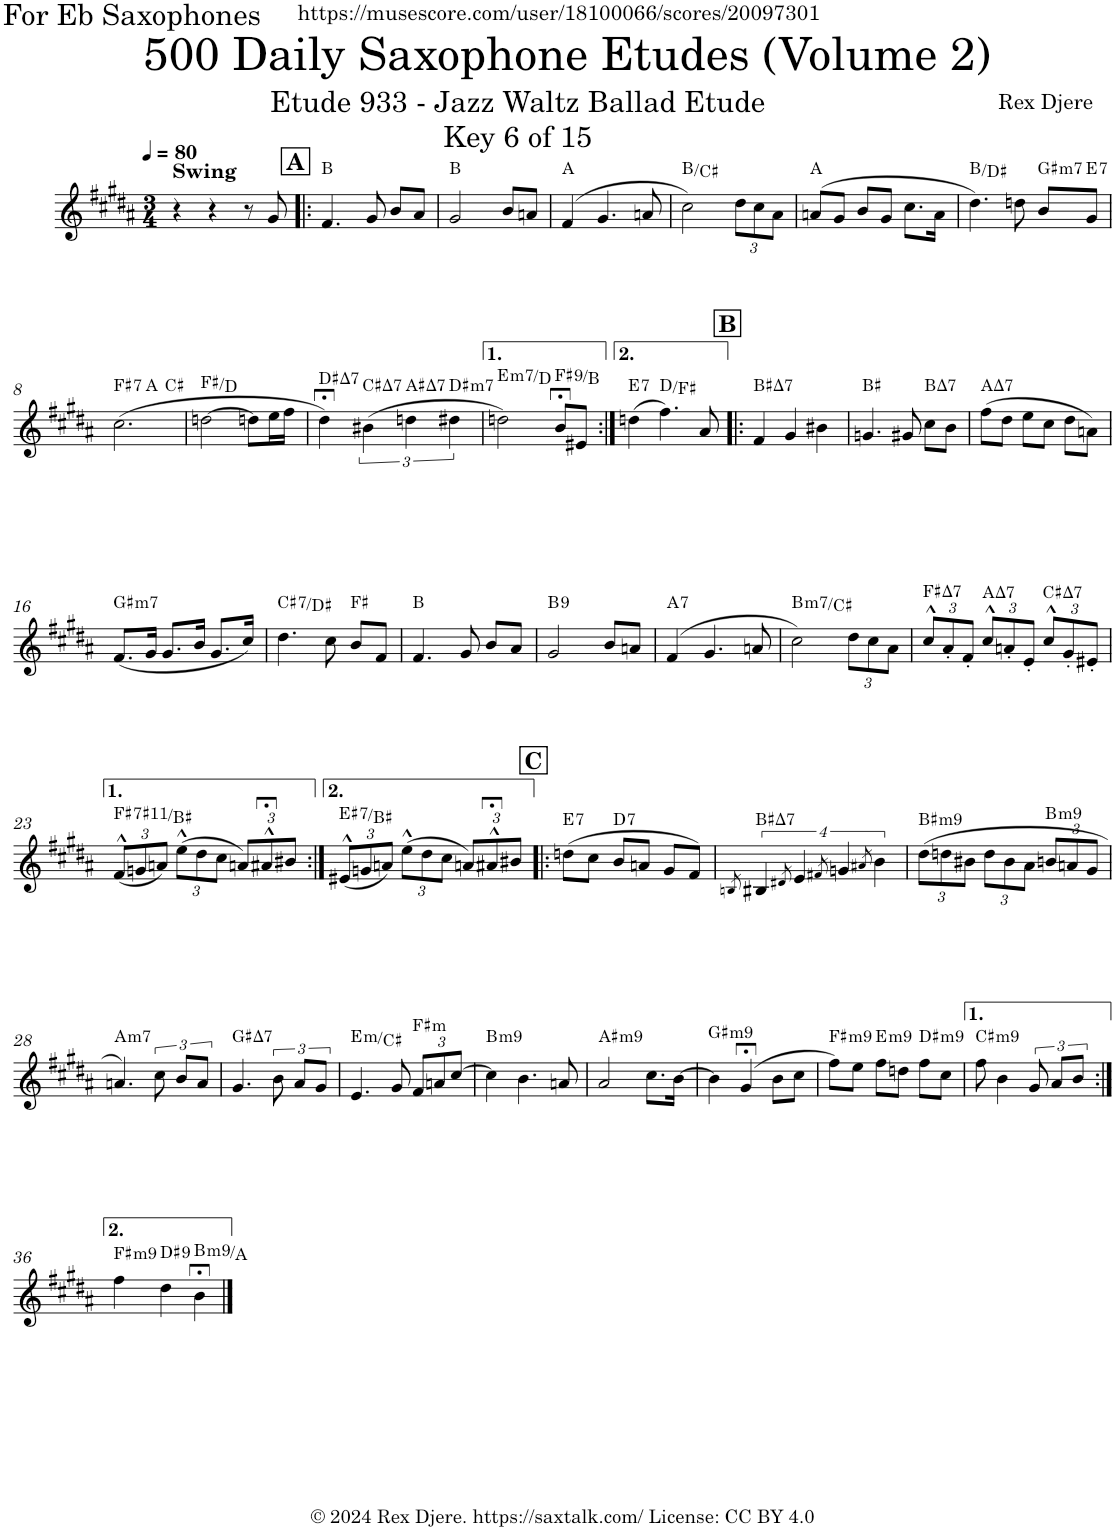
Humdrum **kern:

**kern	**harte
*part1	*part1
*staff1	*
*I"Alto Saxophone	*
*I'A. Sax.	*
*clefG2	*
*Trd5c9	*
*k[f#c#g#d#a#]	*
*M3/4	*
*MM80	*
=1	=1
!LO:TX:a:B:t=Swing	!
4r	.
4r	.
8r	.
8g#/	.
!!LO:REH:place=s1:a:B:cj:fs=14:t=A
=2!|:	=2!|:
4.f#/	B:maj
8g#/	.
8b/L	.
8a#/J	.
=3	=3
2g#/	B:maj
8b/L	.
8an/J	.
=4	=4
(4f#/	A:maj
4.g#/	.
8an/	.
=5	=5
2cc#\)	B:maj/2
*Xbrackettup	*
12dd#\L	.
12cc#\	.
12a#\J	.
=6	=6
(8an/L	A:maj
8g#/J	.
8b/L	.
8g#/J	.
8.cc#\L	.
16a\Jk	.
=7	=7
4.dd#\)	B:maj/3
8ddn\	.
!	!LO:H:kt=m7
8b/L	G#:min7
!	!LO:H:kt=7
8g#/J	E:7
!!LO:LB:g=z
=8	=8
!	!LO:H:kt=7
*^	*
*	*^	*
(2.cc#\	4ryy	2ryy	F#:7
.	2ryy	.	A:maj
.	.	4ryy	C#:maj
*v	*v	*v	*
=9	=9
[2ddn\	F#:maj/b6
8ddn\L]	.
16ee\L	.
16ff#\JJ	.
=10	=10
!	!LO:H:kt=7
4dd#;<\)	D#:maj7
*brackettup	*
!	!LO:H:kt=7
(6b#X\	C#:maj7
!	!LO:H:kt=7
6ddn\	A#:maj7
!	!LO:H:kt=m7
6dd#X\	D#:min7
=11	=11
!	!LO:H:kt=m7
2ddn\)	E:min7/b7
!	!LO:H:kt=9
8b;</L	F#:9/4
8e#X/J	.
=12:|!	=12:|!
!	!LO:H:kt=7
(4ddn\	E:7
4.ff#\)	D:maj/3
8a#/	.
!!LO:REH:place=s1:a:B:cj:fs=14:t=B
=13!|:	=13!|:
!	!LO:H:kt=7
4f#/	B#:maj7
4g#/	.
4b#X\	.
=14	=14
4.gn/	B#:maj
8g#X/	.
!	!LO:H:kt=7
8cc#\L	B:maj7
8b\J	.
=15	=15
!	!LO:H:kt=7
(8ff#\L	A:maj7
8dd#\J	.
8ee\L	.
8cc#\J	.
8dd#\L	.
8an\J)	.
!!LO:LB:g=z
=16	=16
!	!LO:H:kt=m7
(8.f#/L	G#:min7
16g#/Jk	.
8.g#/L	.
16b/Jk	.
8.g#/L	.
16cc#/Jk)	.
=17	=17
!	!LO:H:kt=7
4.dd#\	C#:7/2
8cc#\	.
8b/L	F#:maj
8f#/J	.
=18	=18
4.f#/	B:maj
8g#/	.
8b/L	.
8a#/J	.
=19	=19
!	!LO:H:kt=9
2g#/	B:9
8b/L	.
8an/J	.
=20	=20
!	!LO:H:kt=7
(4f#/	A:7
4.g#/	.
8an/	.
=21	=21
!	!LO:H:kt=m7
2cc#\)	B:min7/2
*Xbrackettup	*
12dd#\L	.
12cc#\	.
12a#\J	.
=22	=22
!	!LO:H:kt=7
12cc#^^/L	F#:maj7
12a#'/	.
12f#'/J	.
!	!LO:H:kt=7
12cc#^^/L	A:maj7
12an'/	.
12e'/J	.
!	!LO:H:kt=7
12cc#^^/L	C#:maj7
12g#'/	.
12e#X'/J	.
!!LO:LB:g=z
=23	=23
!	!LO:H:kt=7
(12f#^^/L	F#:7(#11)/#4
12gn/	.
12an/J)	.
(12ee^^\L	.
12dd#\	.
12cc#\J	.
12an/L)	.
12a#X;<^^/	.
12b#X/J	.
=24:|!	=24:|!
!	!LO:H:kt=7
(12e#X^^/L	E#:7/5
12gn/	.
12an/J)	.
(12ee^^\L	.
12dd#\	.
12cc#\J	.
12an/L)	.
12a#X;<^^/	.
12b#X/J	.
!!LO:REH:place=s1:a:B:cj:fs=14:t=C
=25!|:	=25!|:
!	!LO:H:kt=7
(8ddn\L	E:7
8cc#\J	.
!	!LO:H:kt=7
8b/L	D:7
8an/J	.
8g#/L	.
8f#/J)	.
=26	=26
8qBn/	.
*brackettup	*
!	!LO:H:kt=7
16%3B#X/	B#:maj7
8qd#X/	.
16%3e/	.
8qf#X/	.
16%3gn/	.
8qa#X/	.
16%3b\	.
=27	=27
*Xbrackettup	*
!	!LO:H:kt=m9
(>12dd#\L	B#:min9
12ddn\	.
12b#X\J	.
12dd\L	.
12b#\	.
12a#\J	.
!	!LO:H:kt=m9
12bn/L	B:min9
12an/	.
12g#/J	.
!!LO:LB:g=z
=28	=28
!	!LO:H:kt=m7
4.an/)	A:min7
8cc#\	.
8b/L	.
8a/J	.
=29	=29
!	!LO:H:kt=7
4.g#/	G#:maj7
8b\	.
8a#/L	.
8g#/J	.
=30	=30
!	!LO:H:kt=m
4.e/	E:min/6
8g#/	.
!	!LO:H:kt=m
12f#/L	F#:min
12an/	.
[12cc#/J	.
=31	=31
!	!LO:H:kt=m9
4cc#\]	B:min9
4.b\	.
8an/	.
=32	=32
!	!LO:H:kt=m9
2a#/	A#:min9
8.cc#\L	.
[16b\Jk	.
=33	=33
!	!LO:H:kt=m9
4b\]	G#:min9
(4g#;</	.
8b\L	.
8cc#\J	.
=34	=34
!	!LO:H:kt=m9
8ff#\L)	F#:min9
8ee\J	.
!	!LO:H:kt=m9
8ff#\L	E:min9
8ddn\J	.
!	!LO:H:kt=m9
8ff#\L	D#:min9
8cc#\J	.
=35	=35
!	!LO:H:kt=m9
8ff#\	C#:min9
4b\	.
8g#/	.
8a#/L	.
8b/J	.
!!LO:LB:g=z
=36:|!	=36:|!
!	!LO:H:kt=m9
4ff#\	F#:min9
!	!LO:H:kt=9
4dd#\	D#:9
!	!LO:H:kt=m9
4b;<\	B:min9/b7
==	==
*-	*-
